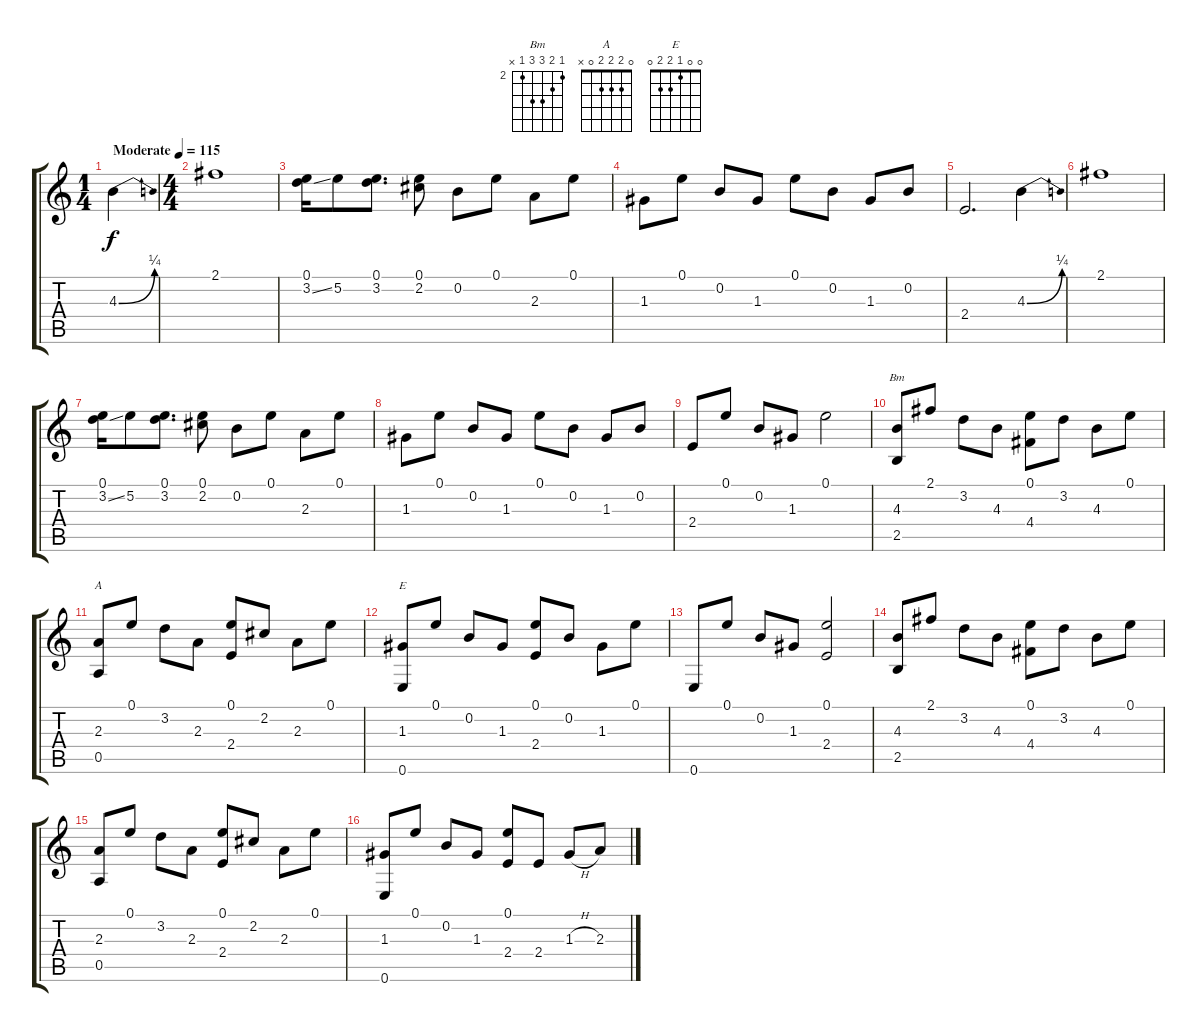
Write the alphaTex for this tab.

\track "" {instrument acousticguitarsteel}
\staff {score tabs}
\tuning (E4 B3 G3 D3 A2 E2) {hide}
\chord ("Bm" 2 3 4 4 2 x) {firstfret 2}
\chord ("A" 0 2 2 2 0 x)
\chord ("E" 0 0 1 2 2 0)
\ts (1 4)
\tempo (115 "Moderate")
\clef g2
\ks c
4.3{be (bend 0 0 60 1)}.4{dy f instrument acousticguitarsteel} |
\ts (4 4)
2.1.1 |
(0.1 3.2{ss}).16 5.2.8 (0.1 3.2).8{d} (0.1 2.2).8 0.2.8 0.1.8 2.3.8 0.1.8 |
1.3.8 0.1.8 0.2.8 1.3.8 0.1.8 0.2.8 1.3.8 0.2.8 |
2.4.2{d} 4.3{be (bend 0 0 60 1)}.4 |
2.1.1 |
(0.1 3.2{ss}).16 5.2.8 (0.1 3.2).8{d} (0.1 2.2).8 0.2.8 0.1.8 2.3.8 0.1.8 |
1.3.8 0.1.8 0.2.8 1.3.8 0.1.8 0.2.8 1.3.8 0.2.8 |
2.4.8 0.1.8 0.2.8 1.3.8 0.1.2 |
(4.3 2.5).8{ch "Bm"} 2.1.8 3.2.8 4.3.8 (0.1 4.4).8 3.2.8 4.3.8 0.1.8 |
(2.3 0.5).8{ch "A"} 0.1.8 3.2.8 2.3.8 (0.1 2.4).8 2.2.8 2.3.8 0.1.8 |
(1.3 0.6).8{ch "E"} 0.1.8 0.2.8 1.3.8 (0.1 2.4).8 0.2.8 1.3.8 0.1.8 |
0.6.8 0.1.8 0.2.8 1.3.8 (0.1 2.4).2 |
(4.3 2.5).8 2.1.8 3.2.8 4.3.8 (0.1 4.4).8 3.2.8 4.3.8 0.1.8 |
(2.3 0.5).8 0.1.8 3.2.8 2.3.8 (0.1 2.4).8 2.2.8 2.3.8 0.1.8 |
(1.3 0.6).8 0.1.8 0.2.8 1.3.8 (0.1 2.4).8 2.4.8 1.3{h}.8 2.3.8
